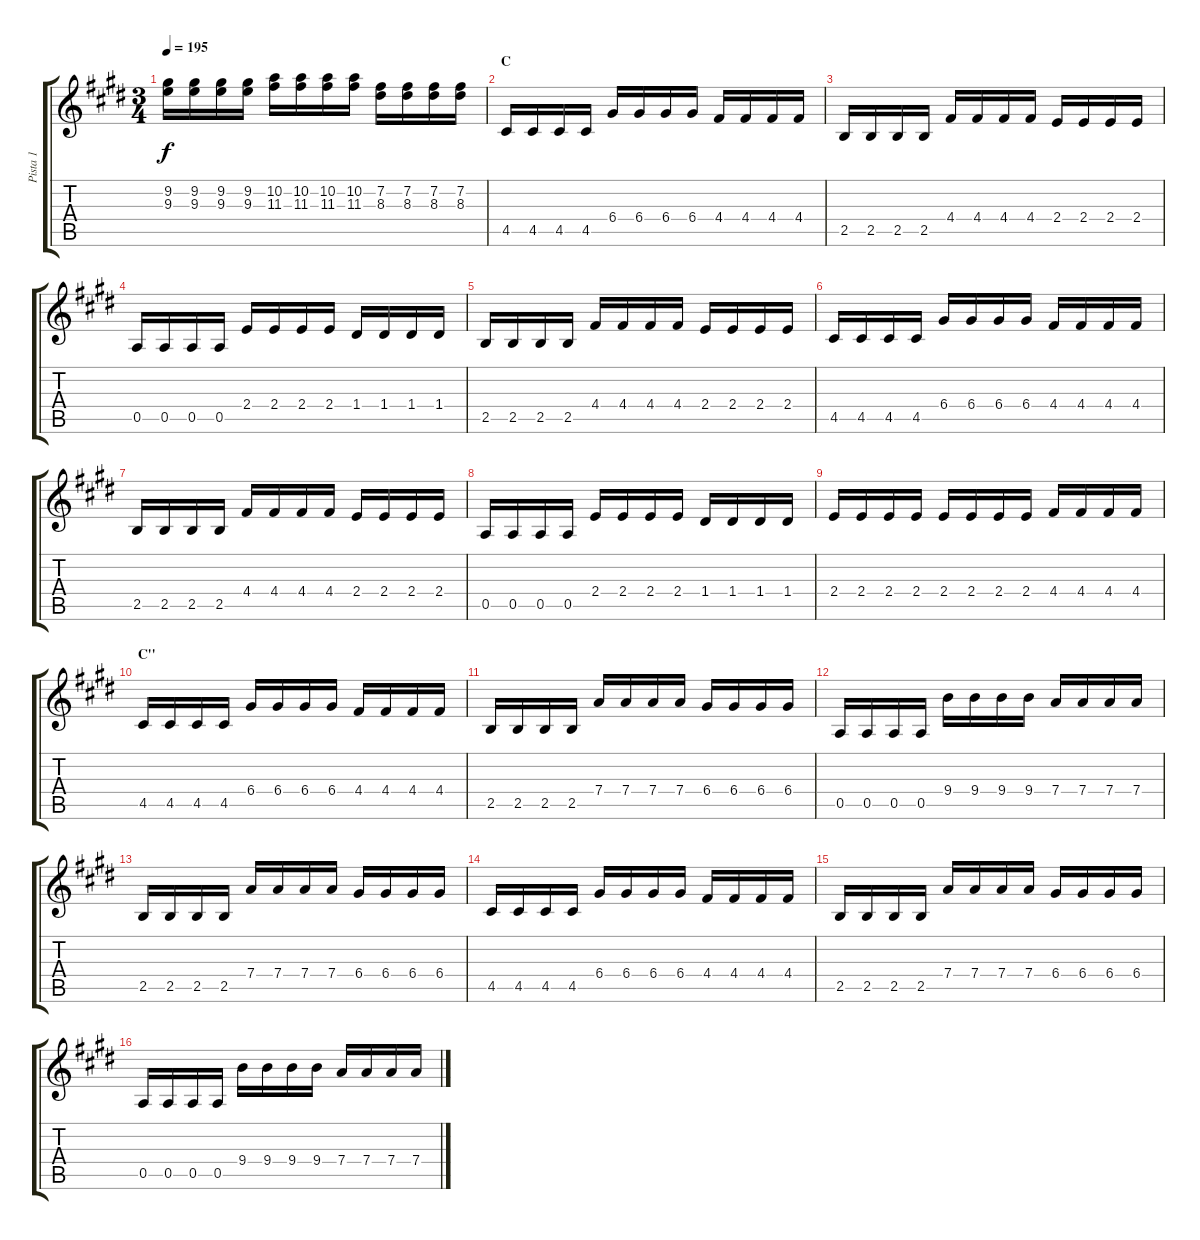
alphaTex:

\track ("Pista 1" "Pista 1") {instrument distortionguitar}
\staff {score tabs}
\tuning (E4 B3 G3 D3 A2 E2) {hide}
\ts (3 4)
\tempo 195
\clef g2
\ks e
(9.2 9.3).16{dy f} (9.2 9.3).16 (9.2 9.3).16 (9.2 9.3).16 (10.2 11.3).16 (10.2 11.3).16 (10.2 11.3).16 (10.2 11.3).16 (7.2 8.3).16 (7.2 8.3).16 (7.2 8.3).16 (7.2 8.3).16 |
\section ("" "C")
4.5.16 4.5.16 4.5.16 4.5.16 6.4.16 6.4.16 6.4.16 6.4.16 4.4.16 4.4.16 4.4.16 4.4.16 |
2.5.16 2.5.16 2.5.16 2.5.16 4.4.16 4.4.16 4.4.16 4.4.16 2.4.16 2.4.16 2.4.16 2.4.16 |
0.5.16 0.5.16 0.5.16 0.5.16 2.4.16 2.4.16 2.4.16 2.4.16 1.4.16 1.4.16 1.4.16 1.4.16 |
2.5.16 2.5.16 2.5.16 2.5.16 4.4.16 4.4.16 4.4.16 4.4.16 2.4.16 2.4.16 2.4.16 2.4.16 |
4.5.16 4.5.16 4.5.16 4.5.16 6.4.16 6.4.16 6.4.16 6.4.16 4.4.16 4.4.16 4.4.16 4.4.16 |
2.5.16 2.5.16 2.5.16 2.5.16 4.4.16 4.4.16 4.4.16 4.4.16 2.4.16 2.4.16 2.4.16 2.4.16 |
0.5.16 0.5.16 0.5.16 0.5.16 2.4.16 2.4.16 2.4.16 2.4.16 1.4.16 1.4.16 1.4.16 1.4.16 |
2.4.16 2.4.16 2.4.16 2.4.16 2.4.16 2.4.16 2.4.16 2.4.16 4.4.16 4.4.16 4.4.16 4.4.16 |
\section ("" "C''")
4.5.16 4.5.16 4.5.16 4.5.16 6.4.16 6.4.16 6.4.16 6.4.16 4.4.16 4.4.16 4.4.16 4.4.16 |
2.5.16 2.5.16 2.5.16 2.5.16 7.4.16 7.4.16 7.4.16 7.4.16 6.4.16 6.4.16 6.4.16 6.4.16 |
0.5.16 0.5.16 0.5.16 0.5.16 9.4.16 9.4.16 9.4.16 9.4.16 7.4.16 7.4.16 7.4.16 7.4.16 |
2.5.16 2.5.16 2.5.16 2.5.16 7.4.16 7.4.16 7.4.16 7.4.16 6.4.16 6.4.16 6.4.16 6.4.16 |
4.5.16 4.5.16 4.5.16 4.5.16 6.4.16 6.4.16 6.4.16 6.4.16 4.4.16 4.4.16 4.4.16 4.4.16 |
2.5.16 2.5.16 2.5.16 2.5.16 7.4.16 7.4.16 7.4.16 7.4.16 6.4.16 6.4.16 6.4.16 6.4.16 |
0.5.16 0.5.16 0.5.16 0.5.16 9.4.16 9.4.16 9.4.16 9.4.16 7.4.16 7.4.16 7.4.16 7.4.16
